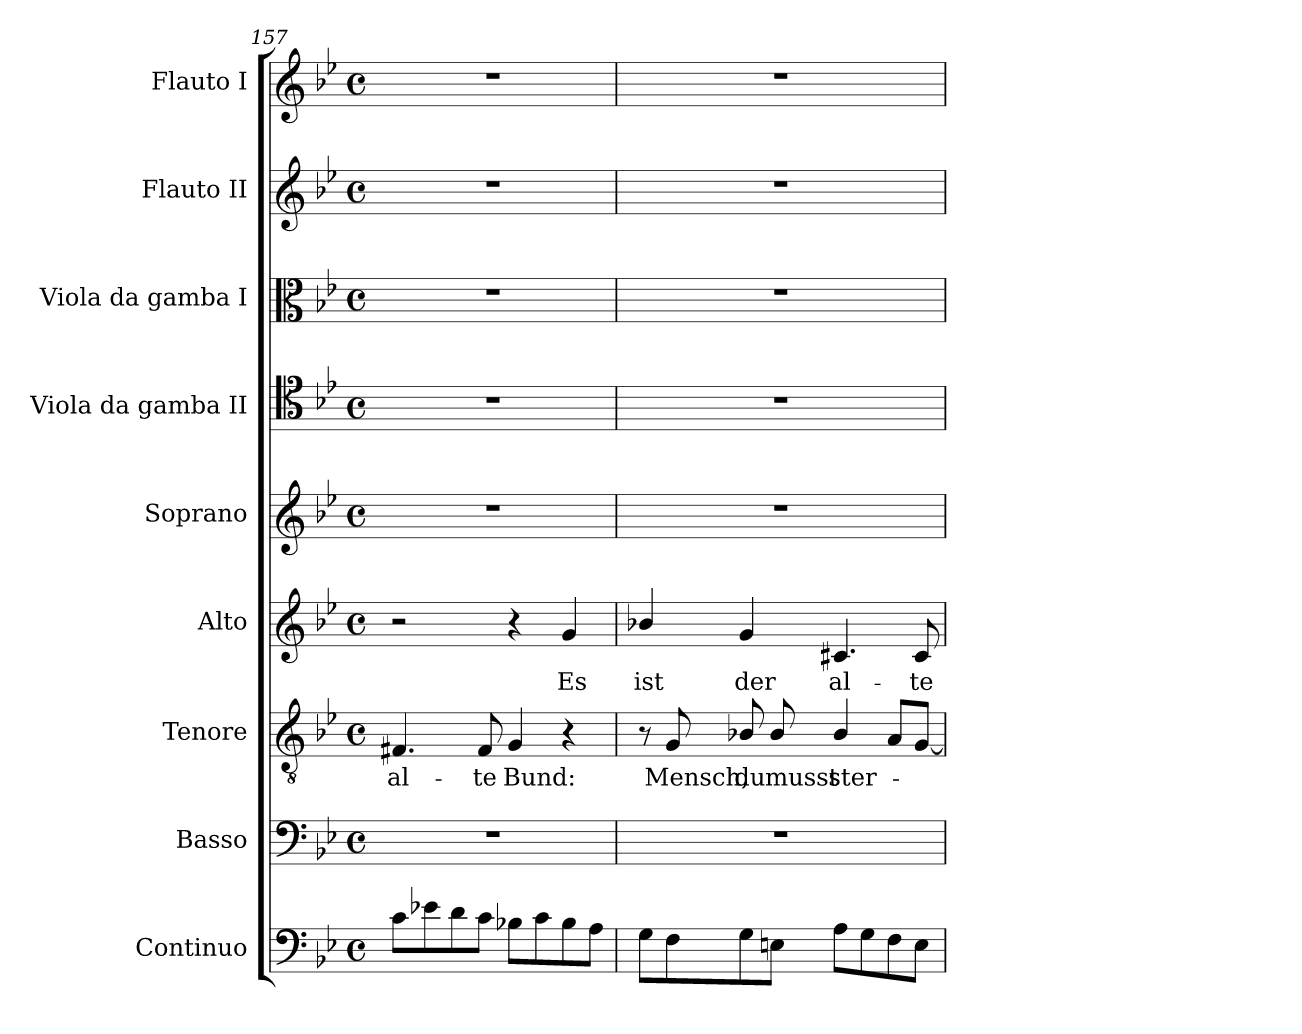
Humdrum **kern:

**kern	**kern	**kern	**text	**kern	**text	**kern	**kern	**kern	**kern	**kern
*part9	*part8	*part7	*part7	*part6	*part6	*part5	*part4	*part3	*part2	*part1
*staff9	*staff8	*staff7	*staff7	*staff6	*staff6	*staff5	*staff4	*staff3	*staff2	*staff1
*I"Continuo	*I"Basso	*I"Tenore	*	*I"Alto	*	*I"Soprano	*I"Viola da gamba II	*I"Viola da gamba I	*I"Flauto II	*I"Flauto I
*clefF4	*clefF4	*clefGv2	*	*clefG2	*	*clefG2	*clefC4	*clefC3	*clefG2	*clefG2
*	*	*ITrd7c12	*	*	*	*	*	*	*	*
*k[b-e-]	*k[b-e-]	*k[b-e-]	*	*k[b-e-]	*	*k[b-e-]	*k[b-e-]	*k[b-e-]	*k[b-e-]	*k[b-e-]
*B-:	*B-:	*B-:	*	*B-:	*	*B-:	*B-:	*B-:	*B-:	*B-:
*M4/4	*M4/4	*M4/4	*	*M4/4	*	*M4/4	*M4/4	*M4/4	*M4/4	*M4/4
*met(c)	*met(c)	*met(c)	*	*met(c)	*	*met(c)	*met(c)	*met(c)	*met(c)	*met(c)
=157	=157	=157	=157	=157	=157	=157	=157	=157	=157	=157
!	!	!	!LO:LY:b:color=#000000	!	!	!	!	!	!	!
8ci\L	1r	4.FF#Xi/	al-	2r	.	1r	1r	1r	1r	1r
8e-Xi\	.	.	.	.	.	.	.	.	.	.
8di\	.	.	.	.	.	.	.	.	.	.
!	!	!	!LO:LY:b:color=#000000	!	!	!	!	!	!	!
8ci\J	.	8FF#i/	-te	.	.	.	.	.	.	.
!	!	!	!LO:LY:b:color=#000000	!	!	!	!	!	!	!
8B-Xi\L	.	4GGi/	Bund:	4r	.	.	.	.	.	.
8ci\	.	.	.	.	.	.	.	.	.	.
!	!	!	!	!	!LO:LY:b:color=#000000	!	!	!	!	!
8B-i\	.	4r	.	4gi/	Es	.	.	.	.	.
8Ai\J	.	.	.	.	.	.	.	.	.	.
=158	=158	=158	=158	=158	=158	=158	=158	=158	=158	=158
!	!	!	!	!	!LO:LY:b:color=#000000	!	!	!	!	!
8Gi\L	1r	8r	.	4b-Xi/	ist	1r	1r	1r	1r	1r
!	!	!	!LO:LY:b:color=#000000	!	!	!	!	!	!	!
8Fi\	.	8GGi/	Mensch,	.	.	.	.	.	.	.
!	!	!	!LO:LY:b:color=#000000	!	!	!	!	!	!	!
!	!	!	!	!	!LO:LY:b:color=#000000	!	!	!	!	!
8Gi\	.	8BB-Xi/	du	4gi/	der	.	.	.	.	.
!	!	!	!LO:LY:b:color=#000000	!	!	!	!	!	!	!
8Eni\J	.	8BB-i/	musst	.	.	.	.	.	.	.
!	!	!	!LO:LY:b:color=#000000	!	!	!	!	!	!	!
!	!	!	!	!	!LO:LY:b:color=#000000	!	!	!	!	!
8Ai\L	.	4BB-i/	ster-	4.c#Xi/	al-	.	.	.	.	.
8Gi\	.	.	.	.	.	.	.	.	.	.
8Fi\	.	8AAi/L	.	.	.	.	.	.	.	.
!	!	!	!	!	!LO:LY:b:color=#000000	!	!	!	!	!
8Ei\J	.	[8GGi/J	.	8c#i/	-te	.	.	.	.	.
=	=	=	=	=	=	=	=	=	=	=
*-	*-	*-	*-	*-	*-	*-	*-	*-	*-	*-
